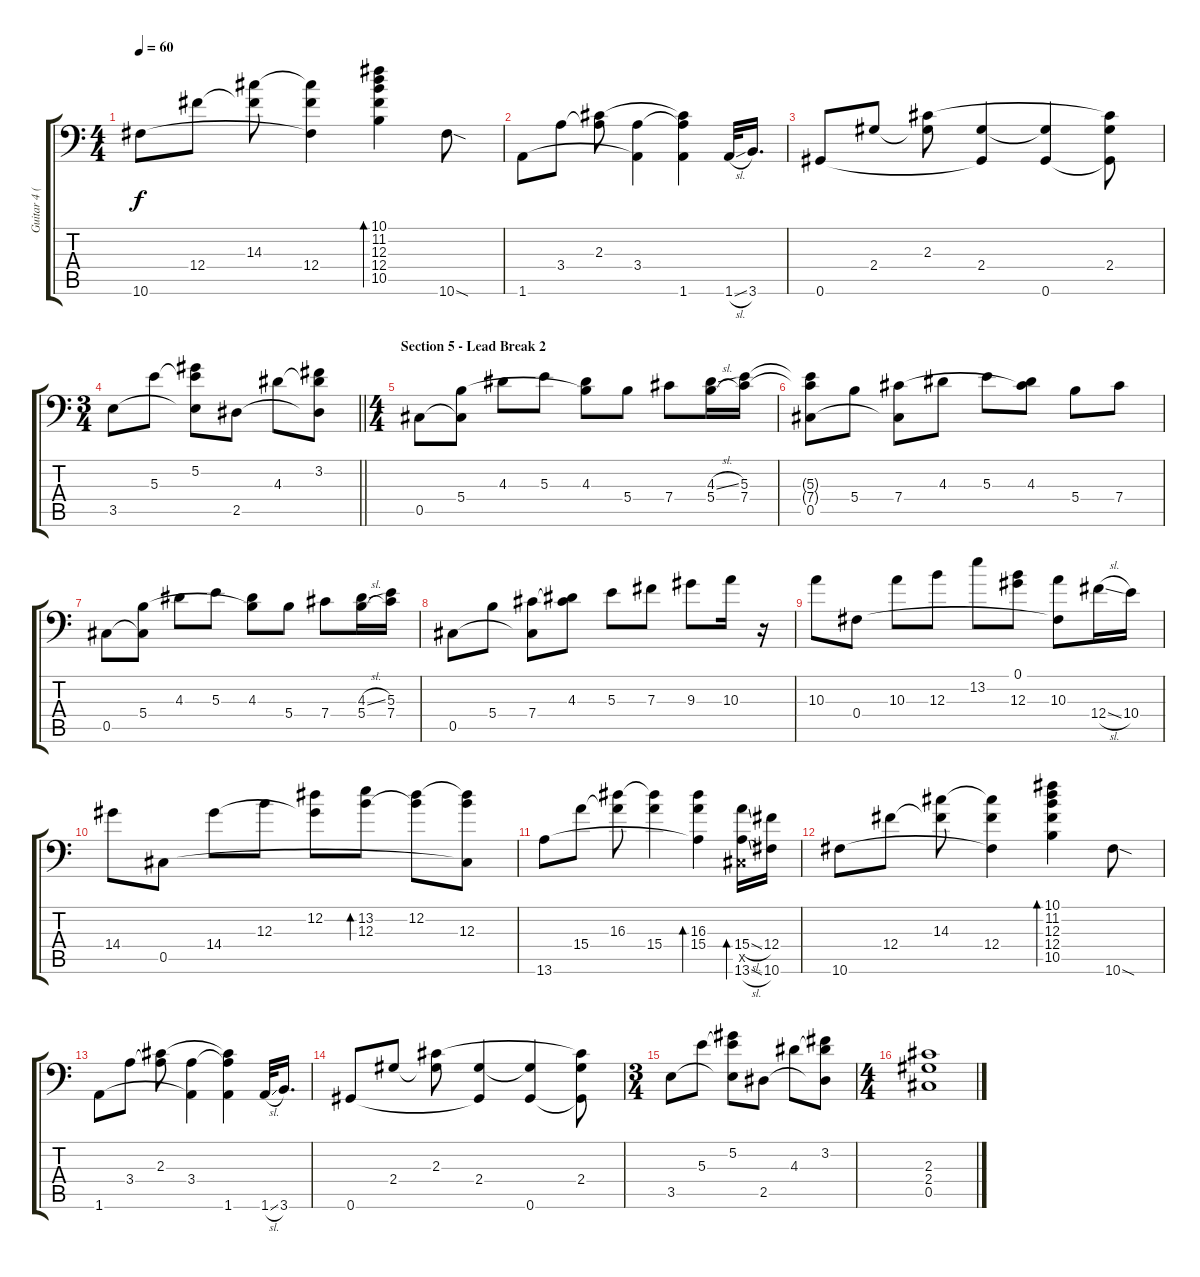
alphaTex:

\track ("Guitar 4 (Mild Overdrive)" "Guitar 4 (") {instrument electricguitarclean}
\staff {score tabs}
\tuning (Ab3 Eb3 B2 Gb2 Db2 Ab1) {hide}
\ts (4 4)
\tempo 60
\clef f4
\ks c
10.6.8{dy f} 12.4.8 (14.3 12.4{t}).8 (14.3{t} 12.4 10.6{t}).4 (10.1 11.2 12.3 12.4 10.5).4{bd 120} 10.6{sod}.8 |
1.6.8 3.4.8 (2.3 3.4{t}).8 (3.4 1.6{t}).4 (2.3{t} 3.4{t} 1.6).4 1.6{sl}.32 3.6.16{d} |
0.6.8 2.4.8 (2.3 2.4{t}).8 (2.4 0.6{t}).4 (2.4{t} 0.6).4 (2.3{t} 2.4 0.6{t}).8 |
\ts (3 4)
\barLineRight lightlight
3.5.8 5.3.8 (5.2 5.3{t} 3.5{t}).8 2.5.8 4.3.8 (3.2 4.3{t} 2.5{t}).8 |
\ts (4 4)
\section ("" "Section 5 - Lead Break 2")
0.5.8 (5.4 0.5{t}).8 4.3.8 5.3.8 (4.3 5.4{t}).8 5.4.8 7.4.8 (4.3{sl} 5.4{h}).16 (5.3 7.4).16 |
(5.3{t} 7.4{t} 0.5).8 5.4.8 (7.4 0.5{t}).8 4.3.8 5.3.8 (4.3 7.4{t}).8 5.4.8 7.4.8 |
0.5.8 (5.4 0.5{t}).8 4.3.8 5.3.8 (4.3 5.4{t}).8 5.4.8 7.4.8 (4.3{sl} 5.4{h}).16 (5.3 7.4).16 |
0.5.8 5.4.8 (7.4 0.5{t}).8 (4.3 7.4{t}).8 5.3.8 7.3.8 9.3.8 10.3.16 r.16 |
10.3.8 0.4.8 10.3.8 12.3.8 13.2.8 (0.1 12.3).8 (10.3 0.4{t}).8 12.4{sl}.16 10.4.16 |
14.4.8 0.5.8 14.4.8 12.3.8 (12.2 14.4{t}).8 (13.2 12.3).8{bd 30} (12.2 12.3{t}).8 (12.2{t} 12.3 0.5{t}).8 |
13.6.8 15.4.8 (16.3 15.4{t}).8 (16.3{t} 15.4).4 (16.3 15.4 13.6{t}).4{bd 30} (15.4{sl} 0.5{x} 13.6{sl}).16{bd 30} (12.4 10.6).16 |
10.6.8 12.4.8 (14.3 12.4{t}).8 (14.3{t} 12.4 10.6{t}).4 (10.1 11.2 12.3 12.4 10.5).4{bd 120} 10.6{sod}.8 |
1.6.8 3.4.8 (2.3 3.4{t}).8 (3.4 1.6{t}).4 (2.3{t} 3.4{t} 1.6).4 1.6{sl}.32 3.6.16{d} |
0.6.8 2.4.8 (2.3 2.4{t}).8 (2.4 0.6{t}).4 (2.4{t} 0.6).4 (2.3{t} 2.4 0.6{t}).8 |
\ts (3 4)
3.5.8 5.3.8 (5.2 5.3{t} 3.5{t}).8 2.5.8 4.3.8 (3.2 4.3{t} 2.5{t}).8 |
\ts (4 4)
(2.3 2.4 0.5).1
